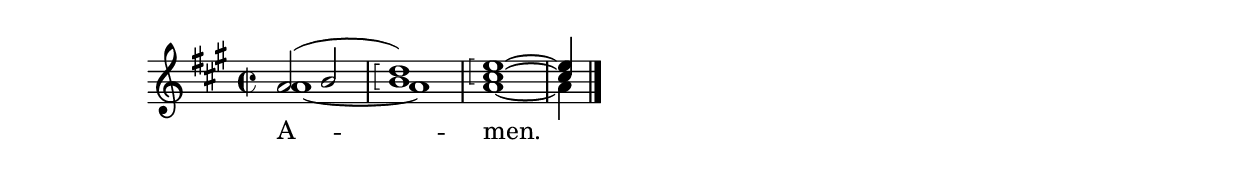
%% DO NOT EDIT this file manually; it is automatically
%% generated from LSR http://lsr.dsi.unimi.it
%% Make any changes in LSR itself, or in Documentation/snippets/new/ ,
%% and then run scripts/auxiliar/makelsr.py
%%
%% This file is in the public domain.
\version "2.14.2"

\header {
  lsrtags = "vocal-music, expressive-marks"

%% Translation of GIT committish: 6977ddc9a3b63ea810eaecb864269c7d847ccf98
  texidoces = "
El corchete de arpegios @code{arpeggioBracket} se puede usar para
indicar la división de voces cuando no hay plicas que puedan ofrecer
esta información. Se suele encontrar en la música coral.

"

  doctitlees = "Uso de arpeggioBracket para hacer más visible un divisi"


%% Translation of GIT committish: 27b1197f3bae8512c14d946752cd3e40e7c76016

  texidocde = "
Das @code{arpeggioBracket}-Klammerobjekt kann benutzt werden, um geteilte
Stimmen anzuzeigen, wenn keine Hälse diese Information bieten.  Das sieht
man oft in Chormusik.

"
  doctitlede = "Arpeggio-Klammern benutzen um geteilte Stimmen besser sichtbar zu machen"


%% Translation of GIT committish: 3b125956b08d27ef39cd48bfa3a2f1e1bb2ae8b4
  texidocfr = "
Les crochets d'arpegio (@code{arpeggioBracket}) permettent de mettre en
évidence les divisions d'un pupitre en l'absence de hampe, comme on le
voit régulièrement dans les partitions pour chœur.

"
  doctitlefr = "Utilisation d'un arpeggioBracket pour rendre les
divisions plus évidentes"


  texidoc = "
The @code{arpeggioBracket} can be used to indicate the division of
voices where there are no stems to provide the information. This is
often seen in choral music.

"
  doctitle = "Using arpeggioBracket to make divisi more visible"
} % begin verbatim


\include "english.ly"

\score {
  \relative c'' {
    \key a \major
    \time 2/2
    <<
      \new Voice = "upper"
      <<
        { \voiceOne \arpeggioBracket
          a2( b2
          <b d>1\arpeggio)
          <cs e>\arpeggio ~
          <cs e>4
        }
        \addlyrics { \lyricmode { A -- men. } }
      >>
      \new Voice = "lower"
      { \voiceTwo
        a1 ~
        a
        a ~
        a4 \bar "|."
      }
    >>
  }
  \layout { ragged-right = ##t }
}

